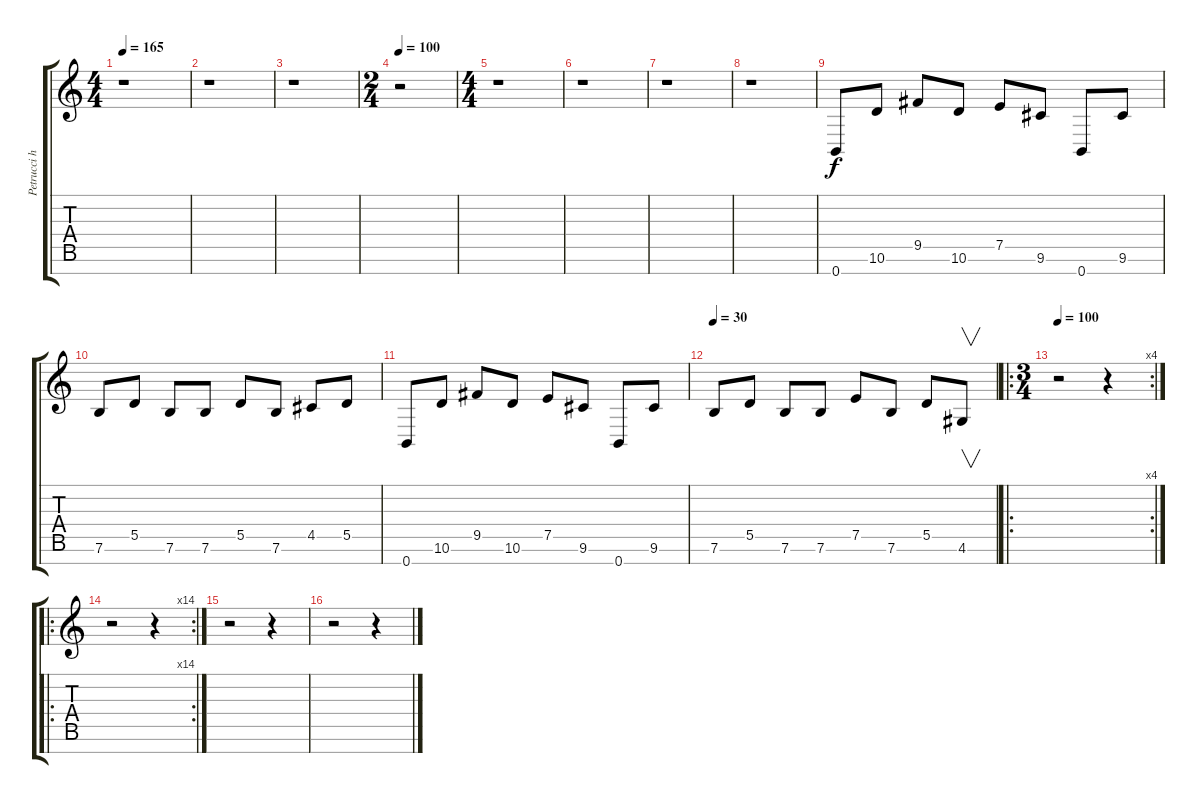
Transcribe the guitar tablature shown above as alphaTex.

\track ("Petrucci harmonization" "Petrucci h") {instrument distortionguitar}
\staff {score tabs}
\tuning (E4 B3 G3 D3 A2 E2 B1) {hide}
\ts (4 4)
\tempo 165
\clef g2
\ks c
r.1{dy f} |
r.1 |
r.1 |
\ts (2 4)
\tempo 100
r.2 |
\ts (4 4)
r.1 |
r.1 |
r.1 |
r.1 |
0.7.8 10.6.8 9.5.8 10.6.8 7.5.8 9.6.8 0.7.8 9.6.8 |
7.6.8 5.5.8 7.6.8 7.6.8 5.5.8 7.6.8 4.5.8 5.5.8 |
0.7.8 10.6.8 9.5.8 10.6.8 7.5.8 9.6.8 0.7.8 9.6.8 |
\tempo 30
7.6.8 5.5.8 7.6.8 7.6.8 7.5.8 7.6.8 5.5.8 4.6.8{v} |
\ro
\rc 4
\ts (3 4)
\tempo 100
r.2 r.4 |
\ro
\rc 14
r.2 r.4 |
r.2 r.4 |
r.2 r.4
